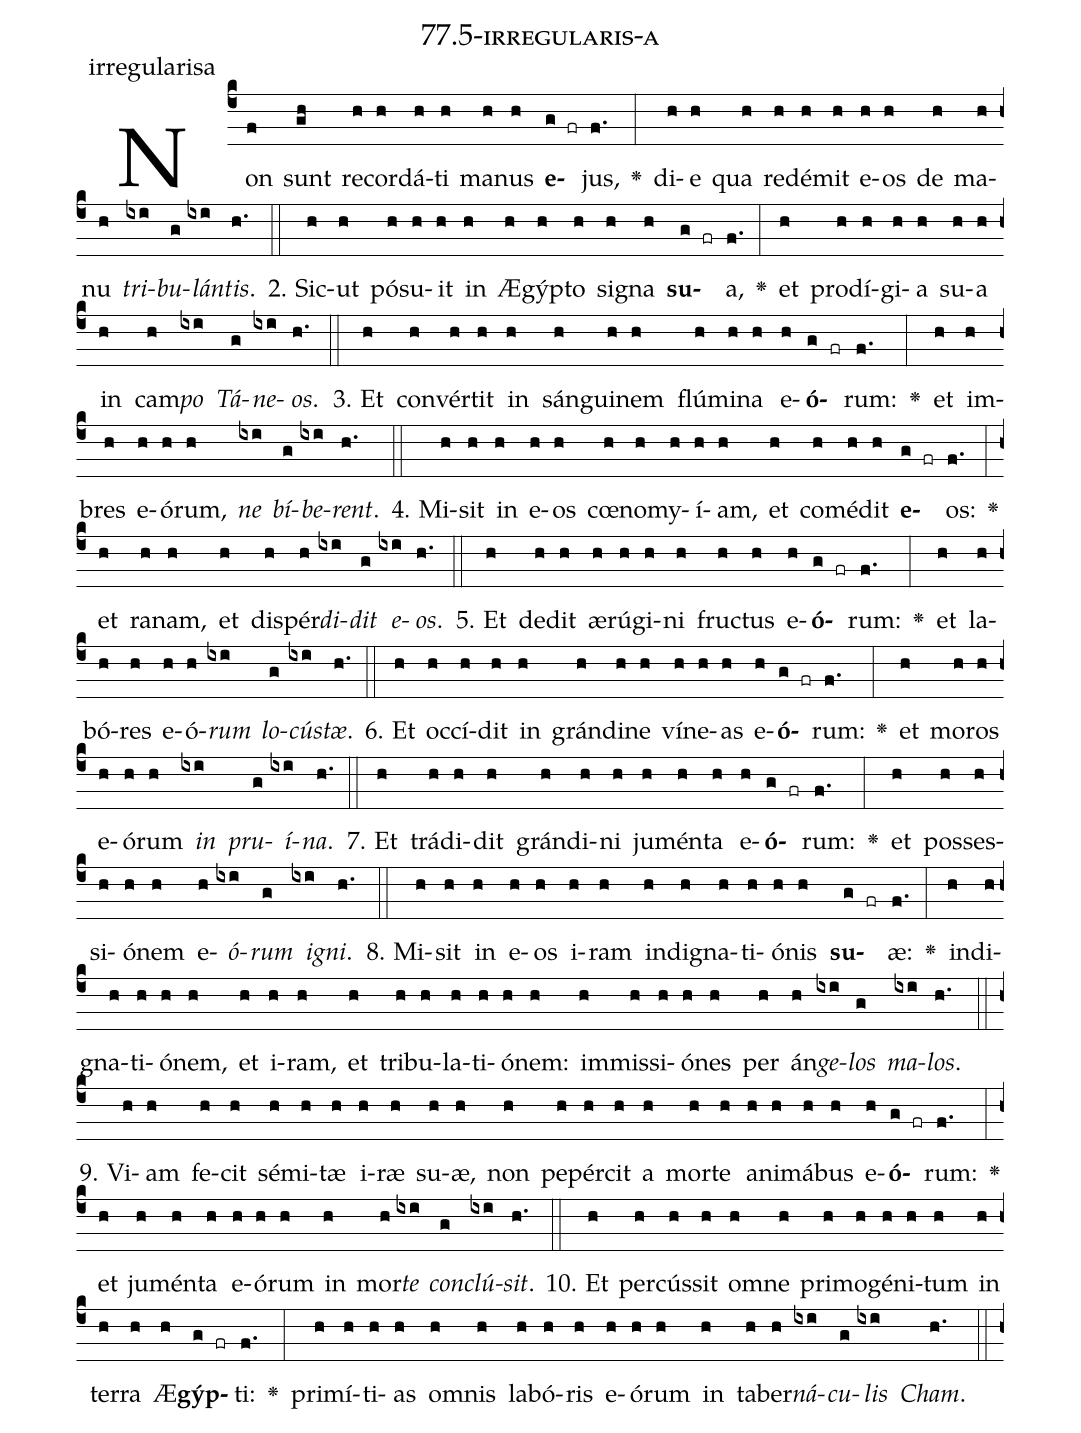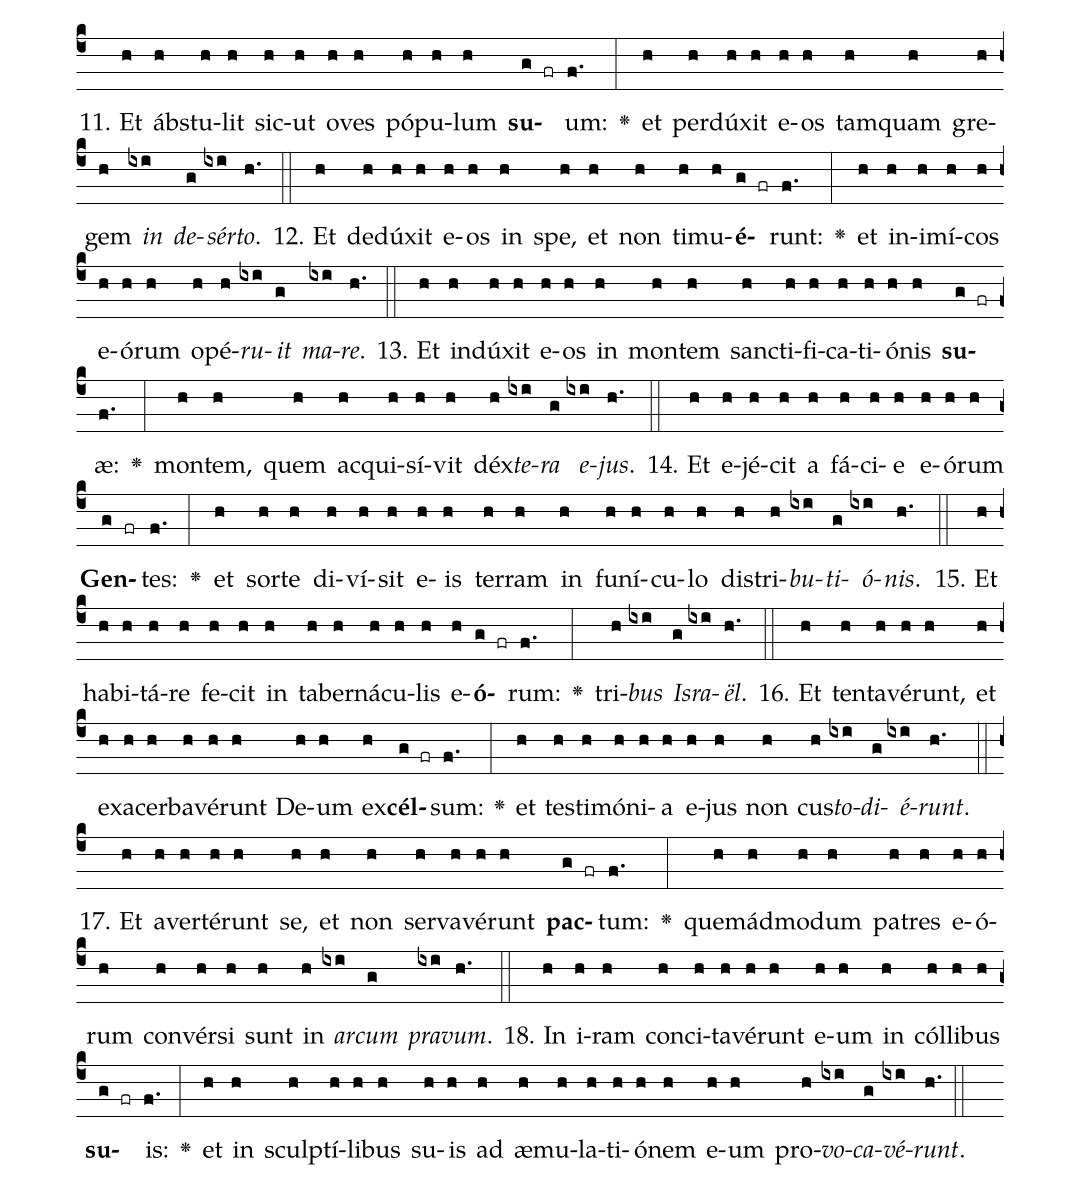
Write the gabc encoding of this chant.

name: 77.5-irregularis-a;
annotation: irregularisa;
%%
(c4)Non(f) sunt(gh) re(h)cor(h)dá(h)ti(h) ma(h)nus(h) <b>e</b>(g fr)jus,(f.) <v>\greheightstar</v>(:) di(h)e(h) qua(h) red(h)é(h)mit(h) e(h)os(h) de(h) ma(h)nu(h) <i>tri</i>(ixi)<i>bu</i>(g)<i>lán</i>(ixi)<i>tis</i>.(h.) (::)
2. Sic(h)ut(h) pó(h)su(h)it(h) in(h) Æ(h)gýp(h)to(h) si(h)gna(h) <b>su</b>(g fr)a,(f.) <v>\greheightstar</v>(:) et(h) prod(h)í(h)gi(h)a(h) su(h)a(h) in(h) cam(h)<i>po</i>(ixi) <i>Tá</i>(g)<i>ne</i>(ixi)<i>os</i>.(h.) (::)
3. Et(h) con(h)vér(h)tit(h) in(h) sán(h)gui(h)nem(h) flú(h)mi(h)na(h) e(h)<b>ó</b>(g fr)rum:(f.) <v>\greheightstar</v>(:) et(h) im(h)bres(h) e(h)ó(h)rum,(h) <i>ne</i>(ixi) <i>bí</i>(g)<i>be</i>(ixi)<i>rent</i>.(h.) (::)
4. Mi(h)sit(h) in(h) e(h)os(h) cœ(h)no(h)my(h)í(h)am,(h) et(h) com(h)é(h)dit(h) <b>e</b>(g fr)os:(f.) <v>\greheightstar</v>(:) et(h) ra(h)nam,(h) et(h) dis(h)pér(h)<i>di</i>(ixi)<i>dit</i>(g) <i>e</i>(ixi)<i>os</i>.(h.) (::)
5. Et(h) de(h)dit(h) æ(h)rú(h)gi(h)ni(h) fruc(h)tus(h) e(h)<b>ó</b>(g fr)rum:(f.) <v>\greheightstar</v>(:) et(h) la(h)bó(h)res(h) e(h)ó(h)<i>rum</i>(ixi) <i>lo</i>(g)<i>cús</i>(ixi)<i>tæ</i>.(h.) (::)
6. Et(h) oc(h)cí(h)dit(h) in(h) grán(h)di(h)ne(h) ví(h)ne(h)as(h) e(h)<b>ó</b>(g fr)rum:(f.) <v>\greheightstar</v>(:) et(h) mo(h)ros(h) e(h)ó(h)rum(h) <i>in</i>(ixi) <i>pru</i>(g)<i>í</i>(ixi)<i>na</i>.(h.) (::)
7. Et(h) trá(h)di(h)dit(h) grán(h)di(h)ni(h) ju(h)mén(h)ta(h) e(h)<b>ó</b>(g fr)rum:(f.) <v>\greheightstar</v>(:) et(h) pos(h)ses(h)si(h)ó(h)nem(h) e(h)<i>ó</i>(ixi)<i>rum</i>(g) <i>i</i>(ixi)<i>gni</i>.(h.) (::)
8. Mi(h)sit(h) in(h) e(h)os(h) i(h)ram(h) in(h)di(h)gna(h)ti(h)ó(h)nis(h) <b>su</b>(g fr)æ:(f.) <v>\greheightstar</v>(:) in(h)di(h)gna(h)ti(h)ó(h)nem,(h) et(h) i(h)ram,(h) et(h) tri(h)bu(h)la(h)ti(h)ó(h)nem:(h) im(h)mis(h)si(h)ó(h)nes(h) per(h) án(h)<i>ge</i>(ixi)<i>los</i>(g) <i>ma</i>(ixi)<i>los</i>.(h.) (::)
9. Vi(h)am(h) fe(h)cit(h) sé(h)mi(h)tæ(h) i(h)ræ(h) su(h)æ,(h) non(h) pe(h)pér(h)cit(h) a(h) mor(h)te(h) a(h)ni(h)má(h)bus(h) e(h)<b>ó</b>(g fr)rum:(f.) <v>\greheightstar</v>(:) et(h) ju(h)mén(h)ta(h) e(h)ó(h)rum(h) in(h) mor(h)<i>te</i>(ixi) <i>con</i>(g)<i>clú</i>(ixi)<i>sit</i>.(h.) (::)
10. Et(h) per(h)cús(h)sit(h) om(h)ne(h) pri(h)mo(h)gé(h)ni(h)tum(h) in(h) ter(h)ra(h) Æ(h)<b>gýp</b>(g fr)ti:(f.) <v>\greheightstar</v>(:) pri(h)mí(h)ti(h)as(h) om(h)nis(h) la(h)bó(h)ris(h) e(h)ó(h)rum(h) in(h) ta(h)ber(h)<i>ná</i>(ixi)<i>cu</i>(g)<i>lis</i>(ixi) <i>Cham</i>.(h.) (::)
11. Et(h) ábs(h)tu(h)lit(h) sic(h)ut(h) o(h)ves(h) pó(h)pu(h)lum(h) <b>su</b>(g fr)um:(f.) <v>\greheightstar</v>(:) et(h) per(h)dú(h)xit(h) e(h)os(h) tam(h)quam(h) gre(h)gem(h) <i>in</i>(ixi) <i>de</i>(g)<i>sér</i>(ixi)<i>to</i>.(h.) (::)
12. Et(h) de(h)dú(h)xit(h) e(h)os(h) in(h) spe,(h) et(h) non(h) ti(h)mu(h)<b>é</b>(g fr)runt:(f.) <v>\greheightstar</v>(:) et(h) in(h)i(h)mí(h)cos(h) e(h)ó(h)rum(h) o(h)pé(h)<i>ru</i>(ixi)<i>it</i>(g) <i>ma</i>(ixi)<i>re</i>.(h.) (::)
13. Et(h) in(h)dú(h)xit(h) e(h)os(h) in(h) mon(h)tem(h) sanc(h)ti(h)fi(h)ca(h)ti(h)ó(h)nis(h) <b>su</b>(g fr)æ:(f.) <v>\greheightstar</v>(:) mon(h)tem,(h) quem(h) ac(h)qui(h)sí(h)vit(h) déx(h)<i>te</i>(ixi)<i>ra</i>(g) <i>e</i>(ixi)<i>jus</i>.(h.) (::)
14. Et(h) e(h)jé(h)cit(h) a(h) fá(h)ci(h)e(h) e(h)ó(h)rum(h) <b>Gen</b>(g fr)tes:(f.) <v>\greheightstar</v>(:) et(h) sor(h)te(h) di(h)ví(h)sit(h) e(h)is(h) ter(h)ram(h) in(h) fu(h)ní(h)cu(h)lo(h) dis(h)tri(h)<i>bu</i>(ixi)<i>ti</i>(g)<i>ó</i>(ixi)<i>nis</i>.(h.) (::)
15. Et(h) ha(h)bi(h)tá(h)re(h) fe(h)cit(h) in(h) ta(h)ber(h)ná(h)cu(h)lis(h) e(h)<b>ó</b>(g fr)rum:(f.) <v>\greheightstar</v>(:) tri(h)<i>bus</i>(ixi) <i>Is</i>(g)<i>ra</i>(ixi)<i>ël</i>.(h.) (::)
16. Et(h) ten(h)ta(h)vé(h)runt,(h) et(h) ex(h)a(h)cer(h)ba(h)vé(h)runt(h) De(h)um(h) ex(h)<b>cél</b>(g fr)sum:(f.) <v>\greheightstar</v>(:) et(h) tes(h)ti(h)mó(h)ni(h)a(h) e(h)jus(h) non(h) cus(h)<i>to</i>(ixi)<i>di</i>(g)<i>é</i>(ixi)<i>runt</i>.(h.) (::)
17. Et(h) a(h)ver(h)té(h)runt(h) se,(h) et(h) non(h) ser(h)va(h)vé(h)runt(h) <b>pac</b>(g fr)tum:(f.) <v>\greheightstar</v>(:) quem(h)ád(h)mo(h)dum(h) pa(h)tres(h) e(h)ó(h)rum(h) con(h)vér(h)si(h) sunt(h) in(h) <i>ar</i>(ixi)<i>cum</i>(g) <i>pra</i>(ixi)<i>vum</i>.(h.) (::)
18. In(h) i(h)ram(h) con(h)ci(h)ta(h)vé(h)runt(h) e(h)um(h) in(h) cól(h)li(h)bus(h) <b>su</b>(g fr)is:(f.) <v>\greheightstar</v>(:) et(h) in(h) sculp(h)tí(h)li(h)bus(h) su(h)is(h) ad(h) æ(h)mu(h)la(h)ti(h)ó(h)nem(h) e(h)um(h) pro(h)<i>vo</i>(ixi)<i>ca</i>(g)<i>vé</i>(ixi)<i>runt</i>.(h.) (::)
